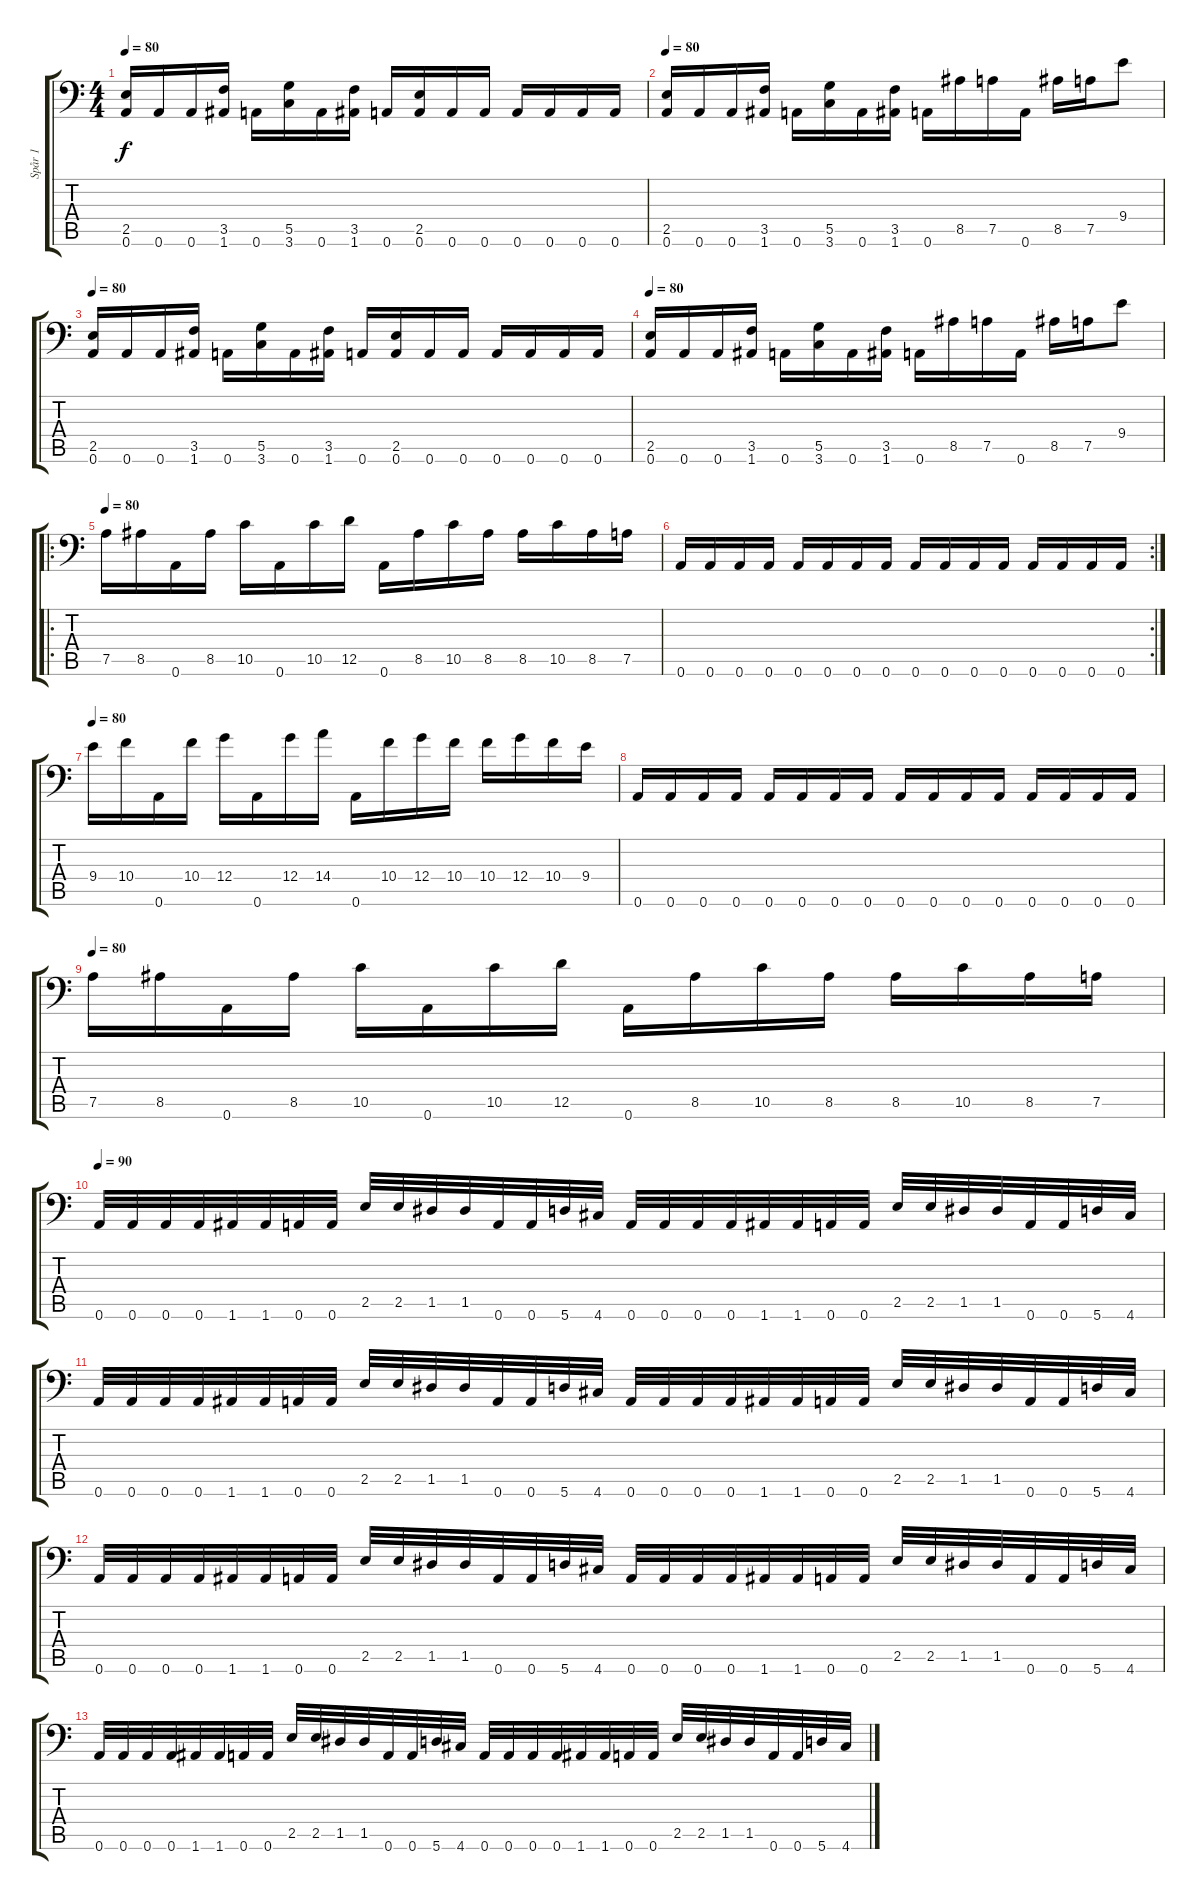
\track ("Spår 1" "Spår 1") {instrument distortionguitar}
\staff {score tabs}
\tuning (A3 E3 C3 G2 D2 A1) {hide}
\ts (4 4)
\tempo 80
\clef f4
\ks c
(2.5 0.6).16{dy f} 0.6.16 0.6.16 (3.5 1.6).16 0.6.16 (5.5 3.6).16 0.6.16 (3.5 1.6).16 0.6.16 (2.5 0.6).16 0.6.16 0.6.16 0.6.16 0.6.16 0.6.16 0.6.16 |
\tempo 80
(2.5 0.6).16 0.6.16 0.6.16 (3.5 1.6).16 0.6.16 (5.5 3.6).16 0.6.16 (3.5 1.6).16 0.6.16 8.5.16 7.5.16 0.6.16 8.5.16 7.5.16 9.4.8 |
\tempo 80
(2.5 0.6).16 0.6.16 0.6.16 (3.5 1.6).16 0.6.16 (5.5 3.6).16 0.6.16 (3.5 1.6).16 0.6.16 (2.5 0.6).16 0.6.16 0.6.16 0.6.16 0.6.16 0.6.16 0.6.16 |
\tempo 80
(2.5 0.6).16 0.6.16 0.6.16 (3.5 1.6).16 0.6.16 (5.5 3.6).16 0.6.16 (3.5 1.6).16 0.6.16 8.5.16 7.5.16 0.6.16 8.5.16 7.5.16 9.4.8 |
\ro
\tempo 80
7.5.16 8.5.16 0.6.16 8.5.16 10.5.16 0.6.16 10.5.16 12.5.16 0.6.16 8.5.16 10.5.16 8.5.16 8.5.16 10.5.16 8.5.16 7.5.16 |
\rc 2
0.6.16 0.6.16 0.6.16 0.6.16 0.6.16 0.6.16 0.6.16 0.6.16 0.6.16 0.6.16 0.6.16 0.6.16 0.6.16 0.6.16 0.6.16 0.6.16 |
\tempo 80
9.4.16 10.4.16 0.6.16 10.4.16 12.4.16 0.6.16 12.4.16 14.4.16 0.6.16 10.4.16 12.4.16 10.4.16 10.4.16 12.4.16 10.4.16 9.4.16 |
0.6.16 0.6.16 0.6.16 0.6.16 0.6.16 0.6.16 0.6.16 0.6.16 0.6.16 0.6.16 0.6.16 0.6.16 0.6.16 0.6.16 0.6.16 0.6.16 |
\tempo 80
7.5.16 8.5.16 0.6.16 8.5.16 10.5.16 0.6.16 10.5.16 12.5.16 0.6.16 8.5.16 10.5.16 8.5.16 8.5.16 10.5.16 8.5.16 7.5.16 |
\tempo 90
0.6.32 0.6.32 0.6.32 0.6.32 1.6.32 1.6.32 0.6.32 0.6.32 2.5.32 2.5.32 1.5.32 1.5.32 0.6.32 0.6.32 5.6.32 4.6.32 0.6.32 0.6.32 0.6.32 0.6.32 1.6.32 1.6.32 0.6.32 0.6.32 2.5.32 2.5.32 1.5.32 1.5.32 0.6.32 0.6.32 5.6.32 4.6.32 |
0.6.32 0.6.32 0.6.32 0.6.32 1.6.32 1.6.32 0.6.32 0.6.32 2.5.32 2.5.32 1.5.32 1.5.32 0.6.32 0.6.32 5.6.32 4.6.32 0.6.32 0.6.32 0.6.32 0.6.32 1.6.32 1.6.32 0.6.32 0.6.32 2.5.32 2.5.32 1.5.32 1.5.32 0.6.32 0.6.32 5.6.32 4.6.32 |
0.6.32 0.6.32 0.6.32 0.6.32 1.6.32 1.6.32 0.6.32 0.6.32 2.5.32 2.5.32 1.5.32 1.5.32 0.6.32 0.6.32 5.6.32 4.6.32 0.6.32 0.6.32 0.6.32 0.6.32 1.6.32 1.6.32 0.6.32 0.6.32 2.5.32 2.5.32 1.5.32 1.5.32 0.6.32 0.6.32 5.6.32 4.6.32 |
0.6.32 0.6.32 0.6.32 0.6.32 1.6.32 1.6.32 0.6.32 0.6.32 2.5.32 2.5.32 1.5.32 1.5.32 0.6.32 0.6.32 5.6.32 4.6.32 0.6.32 0.6.32 0.6.32 0.6.32 1.6.32 1.6.32 0.6.32 0.6.32 2.5.32 2.5.32 1.5.32 1.5.32 0.6.32 0.6.32 5.6.32 4.6.32
